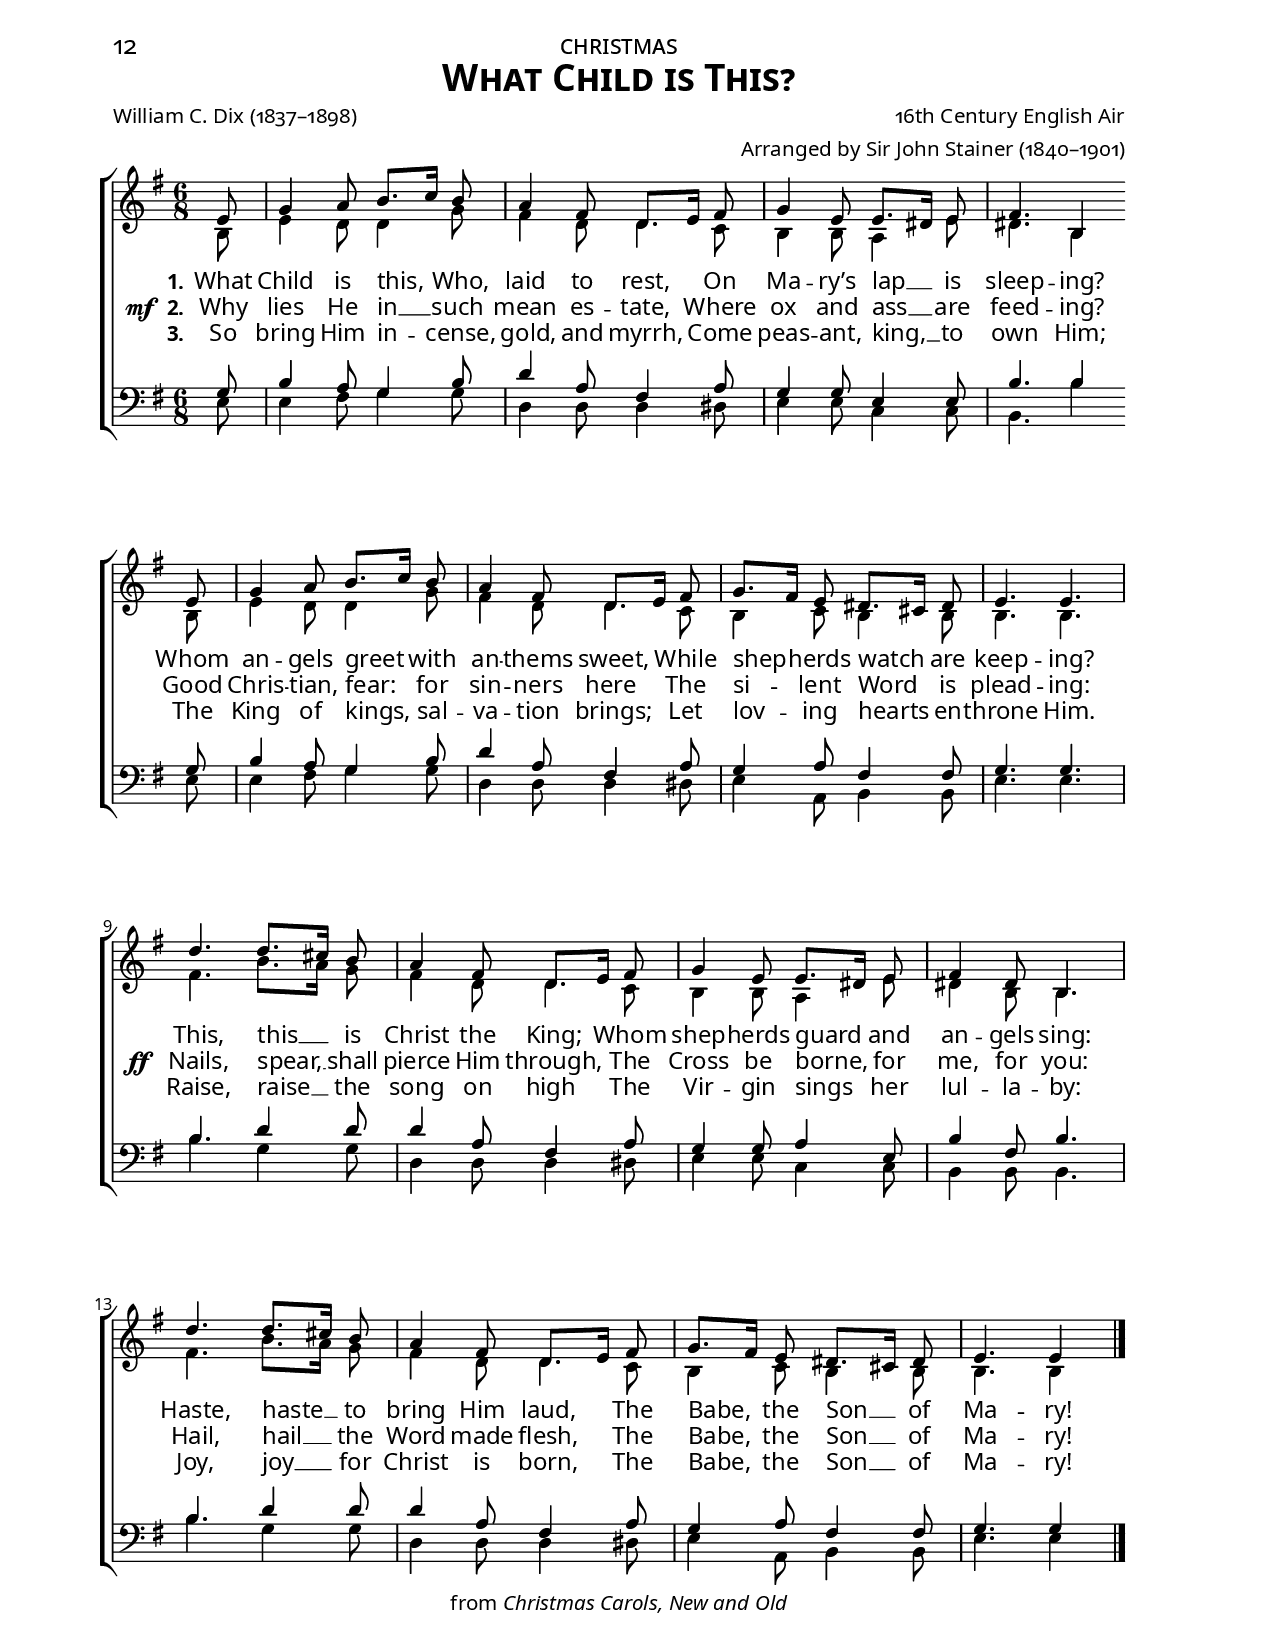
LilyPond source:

\version "2.14.2"
\include "util.ly"
\header {
  title = \markup{\override #'(font-name . "Garamond Premier Pro Semibold"){ \abs-fontsize #18 \smallCapsOldStyle"What Child is This?"}}
  poet = \markup\oldStyleNum"William C. Dix (1837–1898)"
  composer = \markup\oldStyleNum"16th Century English Air"
  arranger = \markup\oldStyleNum"Arranged by Sir John Stainer (1840–1901)"
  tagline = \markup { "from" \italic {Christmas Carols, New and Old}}
}
\paper {
  %print-all-headers = ##t
  paper-height = 11\in
  paper-width = 8.5\in
  indent = 0\in
  %system-system-spacing = #'((basic-distance . 10) (padding . 0))
  %system-system-spacing =
  %  #'((basic-distance . 0)
  %     (minimum-distance . 0)
  %     (padding . -0.35)
  %     (stretchability . 100))
  ragged-last-bottom = ##f
  ragged-bottom = ##f
  two-sided = ##t
  inner-margin = 1\in
  outer-margin = 0.75\in
  top-margin = 0.26\in
  bottom-margin = 0.25\in
  first-page-number = #012
  print-first-page-number = ##t
  headerLine = \markup{\override #'(font-name . "Garamond Premier Pro") \smallCapsOldStyle christmas}
  oddHeaderMarkup = \markup\fill-line{
     \override #'(font-name . "Garamond Premier Pro")\abs-fontsize #12.5
     \combine 
        \fill-line{"" \oldStylePageNum"" }
        \fill-line{\headerLine }
  }
  evenHeaderMarkup = \markup {
     \override #'(font-name . "Garamond Premier Pro")\abs-fontsize #12.5
     \combine
        \oldStylePageNum""
        \fill-line{\headerLine}
  }
}
#(set-global-staff-size 18) \paper{ #(define fonts (make-pango-font-tree "Garamond Premier Pro" "Garamond Premier Pro" "Garamond Premier Pro" (/ 18 20))) }

global = {
  \key g \major
  \time 6/8
  \autoBeamOff
  \override DynamicLineSpanner #'staff-padding = #0.0
  \override DynamicLineSpanner #'Y-extent = #'(-1 . 1)
  \mergeDifferentlyHeadedOn
  \mergeDifferentlyDottedOn
}

sopMusic = \relative c' {
  \partial 8 e8 |
  g4 a8 b8.[ c16] b8 |
  a4 fis8 d8.[ e16] fis8 |
  g4 e8 e8.[ dis16] e8 |
  
  fis4. b,4 \bar""\break e8 |
  g4 a8 b8.[ c16] b8 |
  a4 fis8 d8.[ e16] fis8 |
  g8.[ fis16] e8 dis8.[ cis16] dis8 |
  e4. e |
  
  d'4. d8.[ cis16] b8 |
  a4 fis8 d8.[ e16] fis8 |
  g4 e8 e8.[ dis16] e8 |
  fis4 dis8 b4. |
  
  d'4. d8.[ cis16] b8 |
  a4 fis8 d8.[ e16] fis8 |
  g8.[ fis16] e8 dis8.[ cis16] dis8 |
  \partial 8*5 e4. e4 \bar "|."
}
sopWords = \lyricmode {
  
}

altoMusic = \relative c' {
  b8 |
  e4 d8 d4 g8 |
  fis4 d8 d4 c8 |
  b4 b8 a4 e'8 |
  
  dis4. b4 b8 |
  e4 d8 d4 g8 |
  fis4 d8 d4 c8 |
  b4 c8 b4 b8 |
  b4. b |
  
  fis' b8.[ a16] g8 |
  fis4 d8 d4 c8 |
  b4 b8 a4 e'8 |
  dis4 b8 b4. |
  
  fis'4. b8.[ a16] g8 |
  fis4 d8 d4 c8 |
  b4 c8 b4 b8 |
  b4. b4 \bar "|."
}
altoWords = \lyricmode {
  \dropLyricsV
  \set stanza = #"1."
  What Child is this, Who, laid
  \set associatedVoice = "altos"
  to rest,
  \unset associatedVoice
  On Ma -- ry’s lap __ is sleep -- ing?
  Whom an -- gels greet with
  \set associatedVoice = "altos"
  an -- thems sweet,
  \unset associatedVoice
  While shep -- herds watch are keep -- ing?
  
  This, this __ is
  \set associatedVoice = "altos"
  Christ the King;
  \unset associatedVoice
  Whom shep -- herds guard and an -- gels sing:
  \raiseLyrics
  Haste, haste __ to
  \set associatedVoice = "altos"
  bring Him laud,
  \unset associatedVoice
  The Babe, the Son __ of Ma -- ry!
}
altoWordsII = {
  \dropLyricsV
  \set stanza = \markup{\dynamic"  mf " "2."}
  \lyricmode {
    Why lies He in __ such
    \set associatedVoice = "altos"
    mean es -- tate,
    \unset associatedVoice
    Where ox and ass __ are feed -- ing?
    Good Chris -- tian, fear: for
    \set associatedVoice = "altos"
    sin -- ners here
    \unset associatedVoice
    The si -- lent Word is plead -- ing:
  }
  \set stanza = \markup\dynamic"  ff "
  \lyricmode {
    Nails, spear,
__
    shall
    \set associatedVoice = "altos"
    pierce Him through,
    \unset associatedVoice
    The Cross be borne, for me, for you:
  \raiseLyrics
    Hail, hail __ the
    \set associatedVoice = "altos"
    Word made flesh,
    \unset associatedVoice
    The Babe, the Son __ of Ma -- ry!
  }
}
altoWordsIII = \lyricmode {
  \dropLyricsV
  \set stanza = #"3."
  So bring Him in -- cense,
  \set associatedVoice = "altos"
  gold, and myrrh,
  \unset associatedVoice
  Come peas -- ant, king,
__
  to own Him;
  The King of kings,
  \set associatedVoice = "altos"
  sal -- va -- tion brings;
  \unset associatedVoice
  Let lov -- ing hearts en -- throne Him.
  
  Raise, raise __ the
  \set associatedVoice = "altos"
  song on high
  \unset associatedVoice
  The Vir -- gin sings her lul -- la -- by:
  \raiseLyrics
  Joy, joy __ for
  \set associatedVoice = "altos"
  Christ is born,
  \unset associatedVoice
  The Babe, the Son __ of Ma -- ry!
}
altoWordsIV = \lyricmode {
}
altoWordsV = \lyricmode {
}
altoWordsVI = \lyricmode {
}
tenorMusic = \relative c' {
  g8 |
  b4 a8 g4 b8 |
  d4 a8 fis4 a8 |
  g4 g8 e4 e8 |
  
  b'4. b4 g8 |
  b4 a8 g4 b8 |
  d4 a8 fis4 a8 |
  g4 a8 fis4 fis8 |
  g4. g |
  
  b4. d4 d8 |
  d4 a8 fis4 a8 |
  g4 g8 a4 e8 |
  b'4 fis8 b4. |
  
  b d4 d8 |
  d4 a8 fis4 a8 |
  g4 a8 fis4 fis8 |
  g4. g4 \bar "|."
}
tenorWords = \lyricmode {

}

bassMusic = \relative c {
  e8 |
  e4 fis8 g4 g8 |
  d4 d8 d4 dis8 |
  e4 e8 c4 c8 |
  
  b4. b'4 e,8 |
  e4 fis8 g4 g8 |
  d4 d8 d4 dis8 |
  e4 a,8 b4 b8 |
  e4. e |
  
  b' g4 g8 |
  d4 d8 d4 dis8 |
  e4 e8 c4 c8 |
  b4 b8 b4. |
  
  b' g4 g8 |
  d4 d8 d4 dis8 |
  e4 a,8 b4 b8 |
  e4. e4 \bar "|."
}
bassWords = \lyricmode {

}

pianoRH = \relative c' {
  
}
pianoLH = \relative c' {
  
}

\score {
  <<
   \new ChoirStaff <<
%    \new Lyrics = sopranos \with { \override VerticalAxisGroup #'nonstaff-relatedstaff-spacing = #'((basic-distance . 1)) }
    \new Staff = women <<
      \new Voice = "sopranos" { \voiceOne << \global \sopMusic >> }
      \new Voice = "altos" { \voiceTwo << \global \altoMusic >> }
    >>
    \new Lyrics \with { alignAboveContext = #"women" \override VerticalAxisGroup #'nonstaff-relatedstaff-spacing = #'((basic-distance . 1))} \lyricsto "sopranos" \sopWords
    \new Lyrics = "altosVI"  \with { alignBelowContext = #"women" } \lyricsto "sopranos" \altoWordsVI
    \new Lyrics = "altosV"  \with { alignBelowContext = #"women" } \lyricsto "sopranos" \altoWordsV
    \new Lyrics = "altosIV"  \with { alignBelowContext = #"women" } \lyricsto "sopranos" \altoWordsIV
    \new Lyrics = "altosIII"  \with { alignBelowContext = #"women" } \lyricsto "sopranos" \altoWordsIII
    \new Lyrics = "altosII"  \with { alignBelowContext = #"women" } \lyricsto "sopranos" \altoWordsII
    \new Lyrics = "altos"  \with { alignBelowContext = #"women" } \lyricsto "sopranos" \altoWords
   \new Staff = men <<
      \clef bass
      \new Voice = "tenors" { \voiceOne << \global \tenorMusic >> }
      \new Voice = "basses" { \voiceTwo << \global \bassMusic >> }
    >>
    \new Lyrics \with { alignAboveContext = #"men" \override VerticalAxisGroup #'nonstaff-relatedstaff-spacing = #'((basic-distance . 1)) } \lyricsto "tenors" \tenorWords
    \new Lyrics \with { alignBelowContext = #"men" \override VerticalAxisGroup #'nonstaff-relatedstaff-spacing = #'((basic-distance . 1)) } \lyricsto "basses" \bassWords
  >>
%    \new PianoStaff << \new Staff { \new Voice { \pianoRH } } \new Staff { \clef "bass" \pianoLH } >>
  >>
  \layout {
  \context {
    \Lyrics
    \override LyricText #'font-size = #1.3
  }
    \context {
      \Score
      %\override SpacingSpanner #'base-shortest-duration = #(ly:make-moment 1 8)
      %\override SpacingSpanner #'common-shortest-duration = #(ly:make-moment 1 4)
    }
    \context {
      % Remove all empty staves
      % \Staff \RemoveEmptyStaves \override VerticalAxisGroup #'remove-first = ##t
    }
    \context {
      \Lyrics
      \override LyricText #'X-offset = #center-on-word
    }
  }
}

